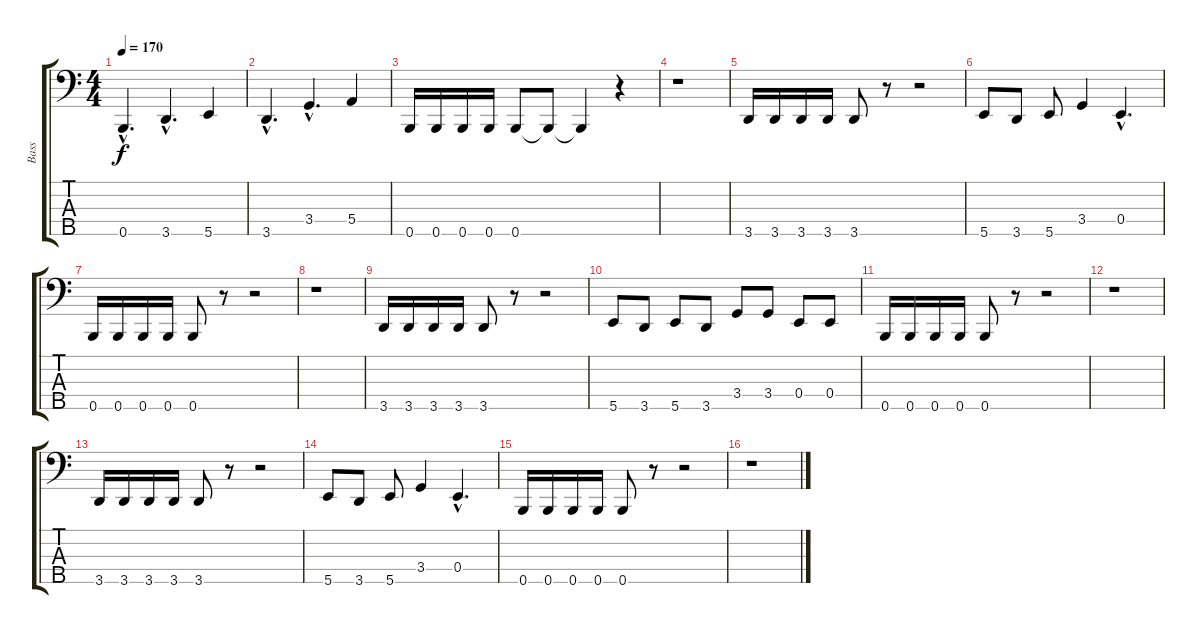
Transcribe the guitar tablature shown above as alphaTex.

\track ("Bass" "Bass") {instrument electricbasspick}
\staff {score tabs}
\tuning (G2 D2 A1 E1 B0) {hide}
\ts (4 4)
\tempo 170
\clef f4
\ks c
0.5{hac}.4{d dy f instrument electricbasspick} 3.5{hac}.4{d} 5.5.4 |
3.5{hac}.4{d} 3.4{hac}.4{d} 5.4.4 |
0.5.16 0.5.16 0.5.16 0.5.16 0.5.8 0.5{t}.8 0.5{t}.4 r.4 |
r.1 |
3.5.16 3.5.16 3.5.16 3.5.16 3.5.8 r.8 r.2 |
5.5.8 3.5.8 5.5.8 3.4.4 0.4{hac}.4{d} |
0.5.16 0.5.16 0.5.16 0.5.16 0.5.8 r.8 r.2 |
r.1 |
3.5.16 3.5.16 3.5.16 3.5.16 3.5.8 r.8 r.2 |
5.5.8 3.5.8 5.5.8 3.5.8 3.4.8 3.4.8 0.4.8 0.4.8 |
0.5.16 0.5.16 0.5.16 0.5.16 0.5.8 r.8 r.2 |
r.1 |
3.5.16 3.5.16 3.5.16 3.5.16 3.5.8 r.8 r.2 |
5.5.8 3.5.8 5.5.8 3.4.4 0.4{hac}.4{d} |
0.5.16 0.5.16 0.5.16 0.5.16 0.5.8 r.8 r.2 |
r.1
